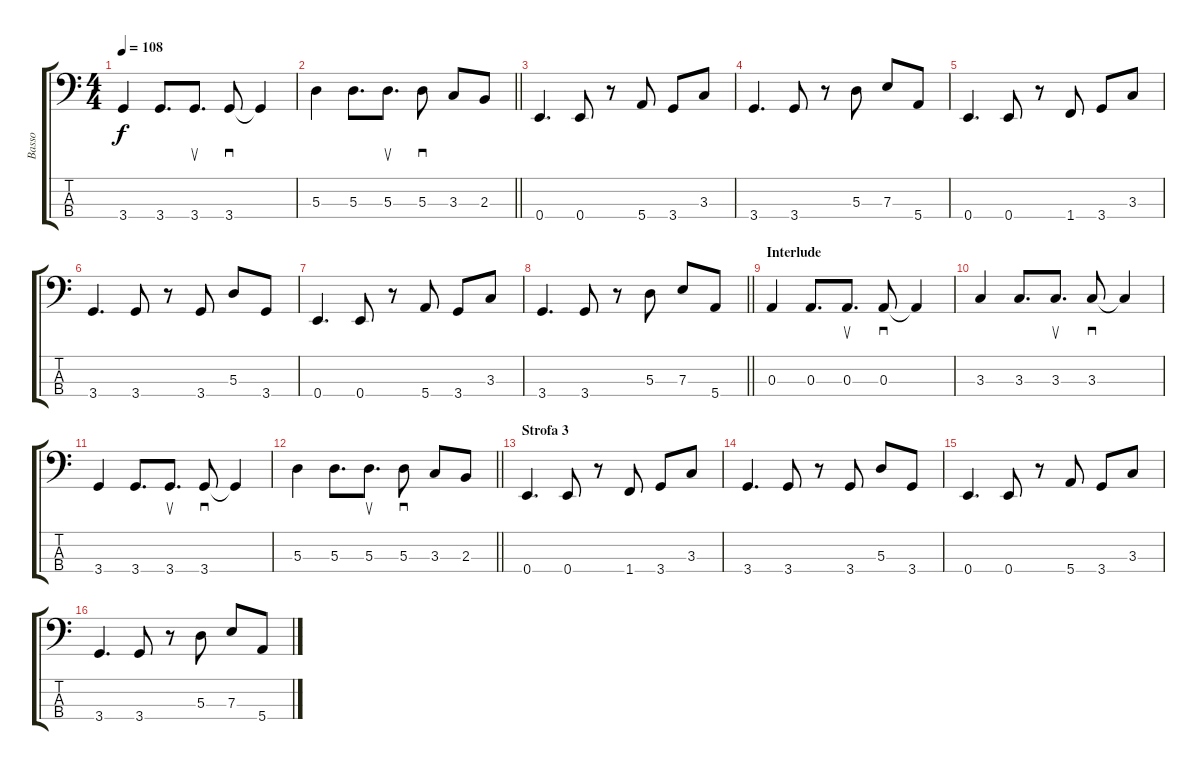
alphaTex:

\track ("Basso" "Basso") {instrument electricbassfinger}
\staff {score tabs}
\tuning (G2 D2 A1 E1) {hide}
\ts (4 4)
\tempo 108
\clef f4
\ks c
3.4.4{dy f} 3.4.8{d} 3.4.8{d su} 3.4.8{sd} 3.4{t}.4 |
\barLineRight lightlight
5.3.4 5.3.8{d} 5.3.8{d su} 5.3.8{sd} 3.3.8 2.3.8 |
0.4.4{d} 0.4.8 r.8 5.4.8 3.4.8 3.3.8 |
3.4.4{d} 3.4.8 r.8 5.3.8 7.3.8 5.4.8 |
0.4.4{d} 0.4.8 r.8 1.4.8 3.4.8 3.3.8 |
3.4.4{d} 3.4.8 r.8 3.4.8 5.3.8 3.4.8 |
0.4.4{d} 0.4.8 r.8 5.4.8 3.4.8 3.3.8 |
\barLineRight lightlight
3.4.4{d} 3.4.8 r.8 5.3.8 7.3.8 5.4.8 |
\section ("" "Interlude")
0.3.4 0.3.8{d} 0.3.8{d su} 0.3.8{sd} 0.3{t}.4 |
3.3.4 3.3.8{d} 3.3.8{d su} 3.3.8{sd} 3.3{t}.4 |
3.4.4 3.4.8{d} 3.4.8{d su} 3.4.8{sd} 3.4{t}.4 |
\barLineRight lightlight
5.3.4 5.3.8{d} 5.3.8{d su} 5.3.8{sd} 3.3.8 2.3.8 |
\section ("" "Strofa 3")
0.4.4{d} 0.4.8 r.8 1.4.8 3.4.8 3.3.8 |
3.4.4{d} 3.4.8 r.8 3.4.8 5.3.8 3.4.8 |
0.4.4{d} 0.4.8 r.8 5.4.8 3.4.8 3.3.8 |
3.4.4{d} 3.4.8 r.8 5.3.8 7.3.8 5.4.8
